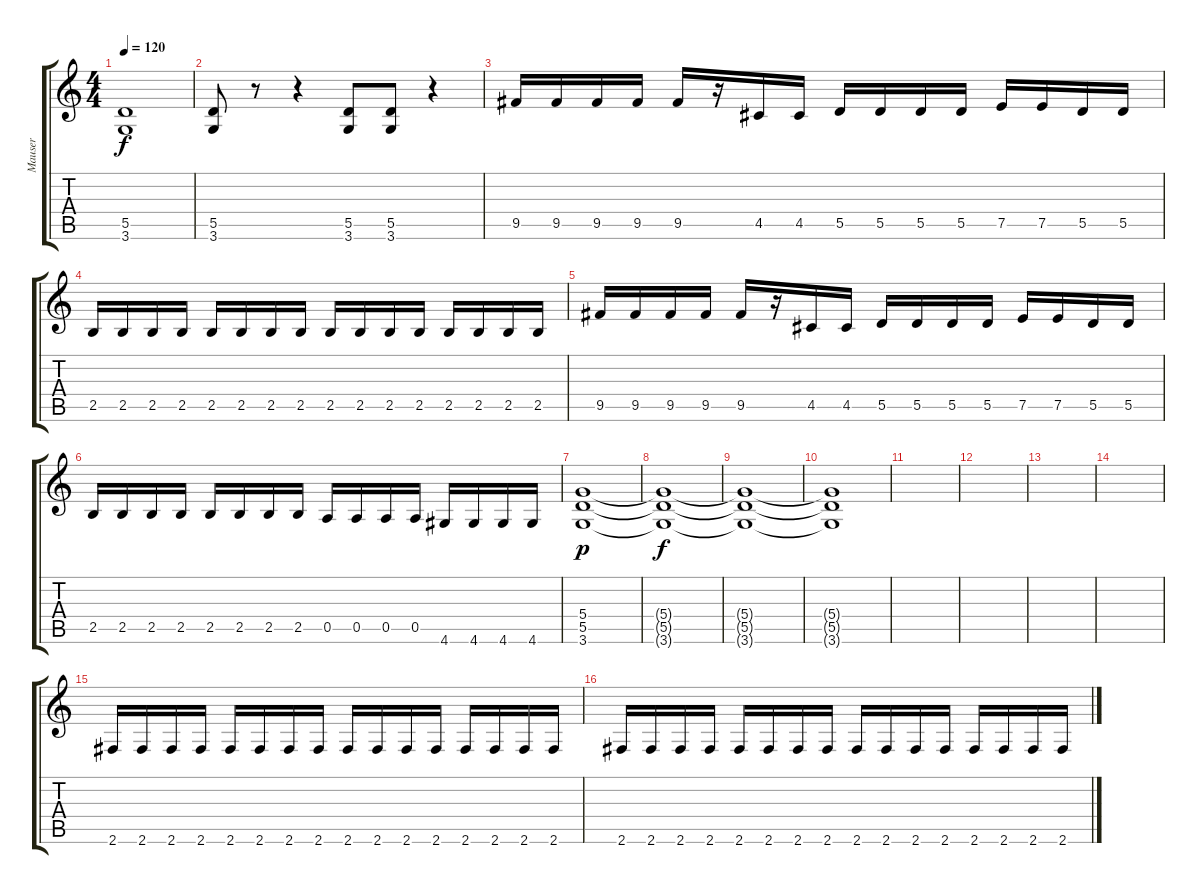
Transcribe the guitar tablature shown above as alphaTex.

\track ("Mauser" "Mauser") {instrument distortionguitar}
\staff {score tabs}
\tuning (E4 B3 G3 D3 A2 E2) {hide}
\ts (4 4)
\tempo 120
\clef g2
\ks c
(5.5 3.6).1{dy f} |
(5.5 3.6).8 r.8 r.4 (5.5 3.6).8 (5.5 3.6).8 r.4 |
9.5.16 9.5.16 9.5.16 9.5.16 9.5.16 r.16 4.5.16 4.5.16 5.5.16 5.5.16 5.5.16 5.5.16 7.5.16 7.5.16 5.5.16 5.5.16 |
2.5.16 2.5.16 2.5.16 2.5.16 2.5.16 2.5.16 2.5.16 2.5.16 2.5.16 2.5.16 2.5.16 2.5.16 2.5.16 2.5.16 2.5.16 2.5.16 |
9.5.16 9.5.16 9.5.16 9.5.16 9.5.16 r.16 4.5.16 4.5.16 5.5.16 5.5.16 5.5.16 5.5.16 7.5.16 7.5.16 5.5.16 5.5.16 |
2.5.16 2.5.16 2.5.16 2.5.16 2.5.16 2.5.16 2.5.16 2.5.16 0.5.16 0.5.16 0.5.16 0.5.16 4.6.16 4.6.16 4.6.16 4.6.16 |
(5.4 5.5 3.6).1{dy p} |
(5.4{t} 5.5{t} 3.6{t}).1{dy f} |
(5.4{t} 5.5{t} 3.6{t}).1 |
(5.4{t} 5.5{t} 3.6{t}).1 |
|
|
|
|
2.6.16 2.6.16 2.6.16 2.6.16 2.6.16 2.6.16 2.6.16 2.6.16 2.6.16 2.6.16 2.6.16 2.6.16 2.6.16 2.6.16 2.6.16 2.6.16 |
2.6.16 2.6.16 2.6.16 2.6.16 2.6.16 2.6.16 2.6.16 2.6.16 2.6.16 2.6.16 2.6.16 2.6.16 2.6.16 2.6.16 2.6.16 2.6.16
